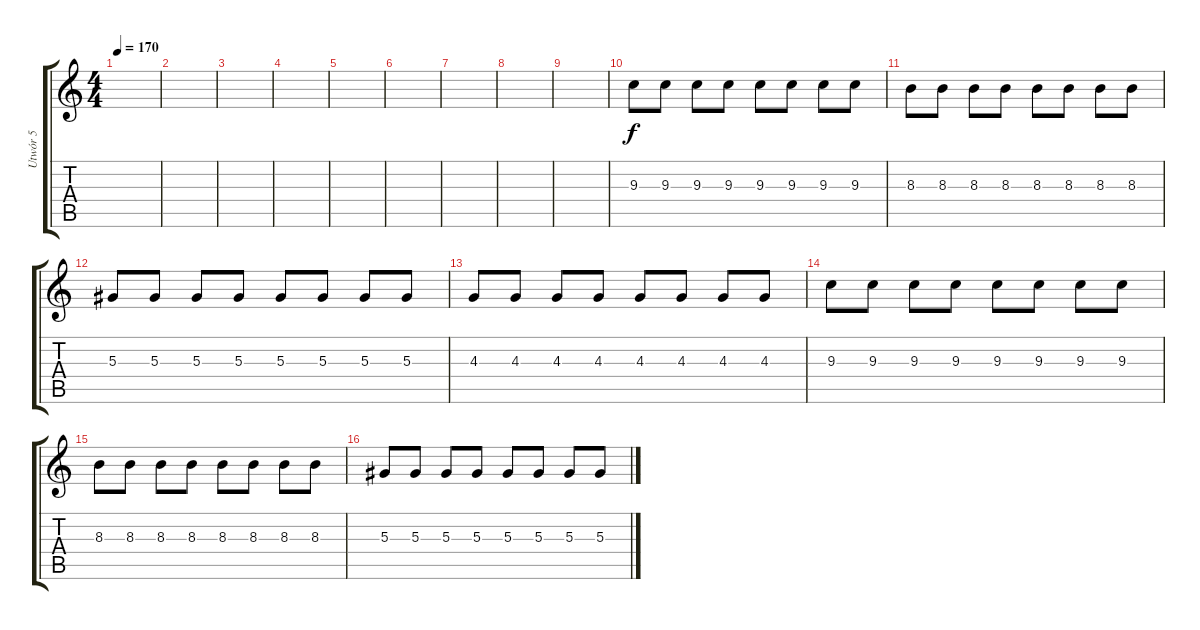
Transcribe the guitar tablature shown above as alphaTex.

\track ("Utwór 5" "Utwór 5") {instrument overdrivenguitar}
\staff {score tabs}
\tuning (C4 G3 Eb3 Bb2 F2 C2) {hide}
\ts (4 4)
\tempo 170
\clef g2
\ks c
|
|
|
|
|
|
|
|
|
9.3.8 9.3.8 9.3.8 9.3.8 9.3.8 9.3.8 9.3.8 9.3.8 |
8.3.8 8.3.8 8.3.8 8.3.8 8.3.8 8.3.8 8.3.8 8.3.8 |
5.3.8 5.3.8 5.3.8 5.3.8 5.3.8 5.3.8 5.3.8 5.3.8 |
4.3.8 4.3.8 4.3.8 4.3.8 4.3.8 4.3.8 4.3.8 4.3.8 |
9.3.8 9.3.8 9.3.8 9.3.8 9.3.8 9.3.8 9.3.8 9.3.8 |
8.3.8 8.3.8 8.3.8 8.3.8 8.3.8 8.3.8 8.3.8 8.3.8 |
5.3.8 5.3.8 5.3.8 5.3.8 5.3.8 5.3.8 5.3.8 5.3.8
